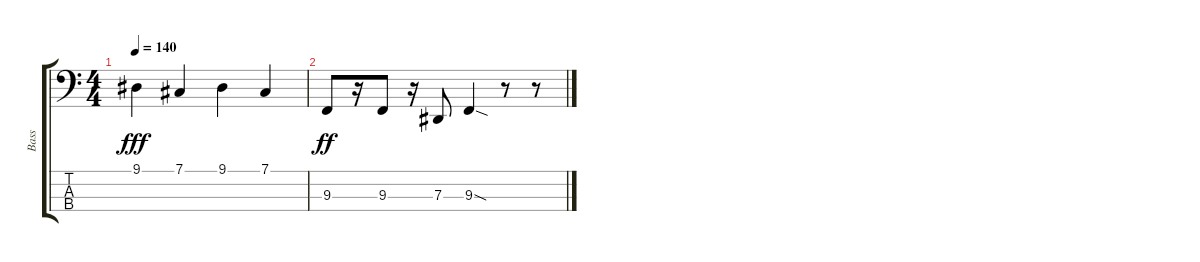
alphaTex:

\track ("Bass" "Bass") {instrument acousticbass}
\staff {score tabs}
\tuning (Gb1 Db1 Ab0 Db0) {hide}
\ts (4 4)
\tempo 140
\clef f4
\ks c
9.1.4{dy fff} 7.1.4 9.1.4 7.1.4 |
9.3.8{dy ff} r.16 9.3.8 r.16 7.3.8 9.3{sod}.4 r.8 r.8
